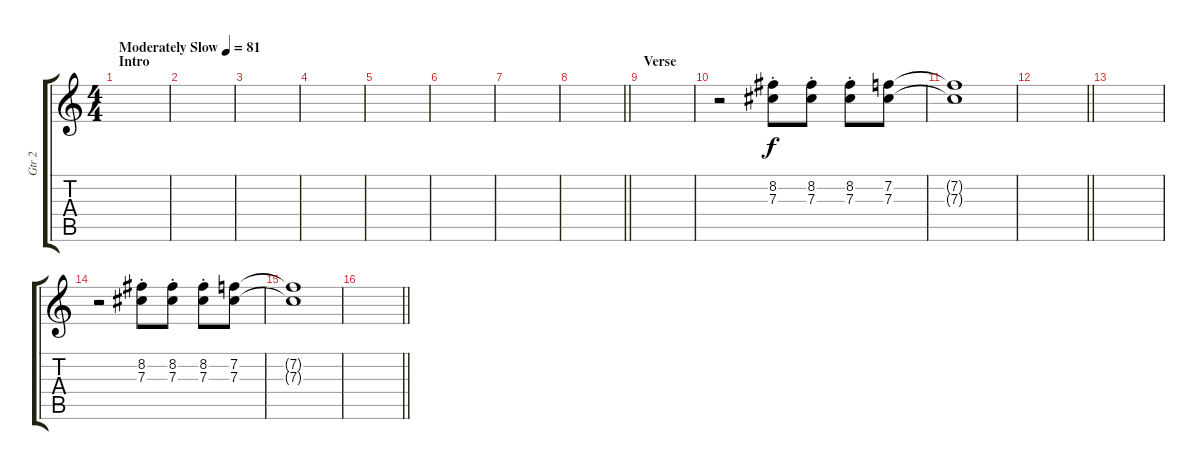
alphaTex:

\track ("Gtr 2" "Gtr 2") {instrument electricguitarclean}
\staff {score tabs}
\tuning (Eb4 Bb3 Gb3 Db3 Ab2 Eb2) {hide}
\ts (4 4)
\section ("" "Intro")
\tempo (81 "Moderately Slow")
\clef g2
\ks c
|
|
|
|
|
|
|
\barLineRight lightlight
|
\section ("" "Verse")
|
r.2 (8.2{st} 7.3{st}).8 (8.2{st} 7.3{st}).8 (8.2{st} 7.3{st}).8 (7.2 7.3).8 |
(7.2{t} 7.3{t}).1 |
\barLineRight lightlight
|
|
r.2 (8.2{st} 7.3{st}).8 (8.2{st} 7.3{st}).8 (8.2{st} 7.3{st}).8 (7.2 7.3).8 |
(7.2{t} 7.3{t}).1 |
\barLineRight lightlight
